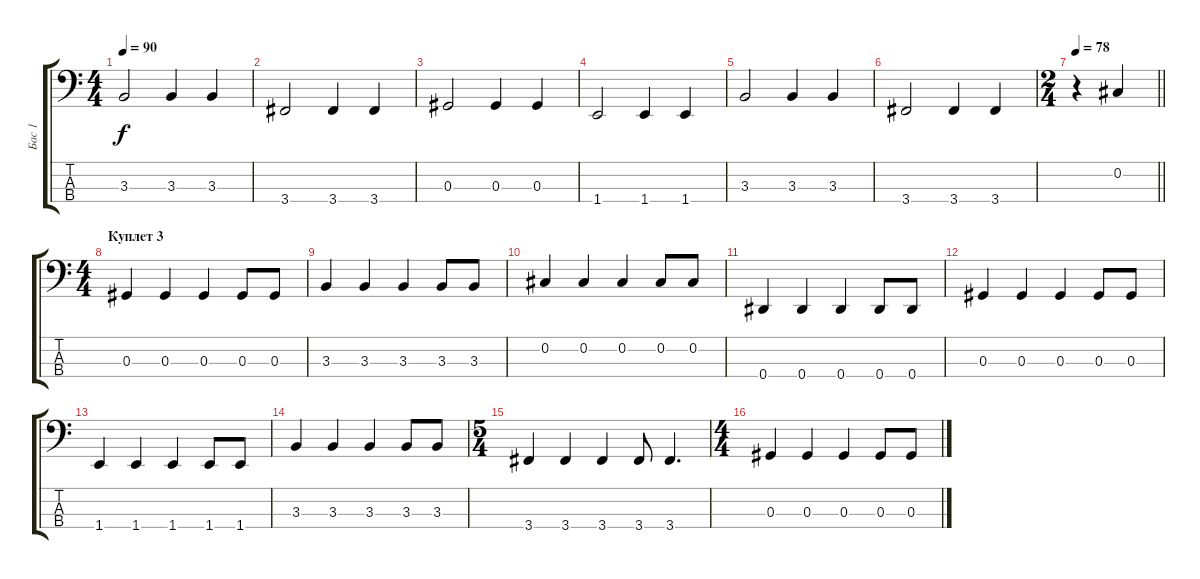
\track ("Бас 1" "Бас 1") {instrument fretlessbass}
\staff {score tabs}
\tuning (Gb2 Db2 Ab1 Eb1) {hide}
\ts (4 4)
\tempo 90
\clef f4
\ks c
3.3.2{dy f} 3.3.4 3.3.4 |
3.4.2 3.4.4 3.4.4 |
0.3.2 0.3.4 0.3.4 |
1.4.2 1.4.4 1.4.4 |
3.3.2 3.3.4 3.3.4 |
3.4.2 3.4.4 3.4.4 |
\ts (2 4)
\tempo 78
\barLineRight lightlight
r.4 0.2.4 |
\ts (4 4)
\section ("" "Куплет 3")
0.3.4 0.3.4 0.3.4 0.3.8 0.3.8 |
3.3.4 3.3.4 3.3.4 3.3.8 3.3.8 |
0.2.4 0.2.4 0.2.4 0.2.8 0.2.8 |
0.4.4 0.4.4 0.4.4 0.4.8 0.4.8 |
0.3.4 0.3.4 0.3.4 0.3.8 0.3.8 |
1.4.4 1.4.4 1.4.4 1.4.8 1.4.8 |
3.3.4 3.3.4 3.3.4 3.3.8 3.3.8 |
\ts (5 4)
3.4.4 3.4.4 3.4.4 3.4.8 3.4.4{d} |
\ts (4 4)
0.3.4 0.3.4 0.3.4 0.3.8 0.3.8
